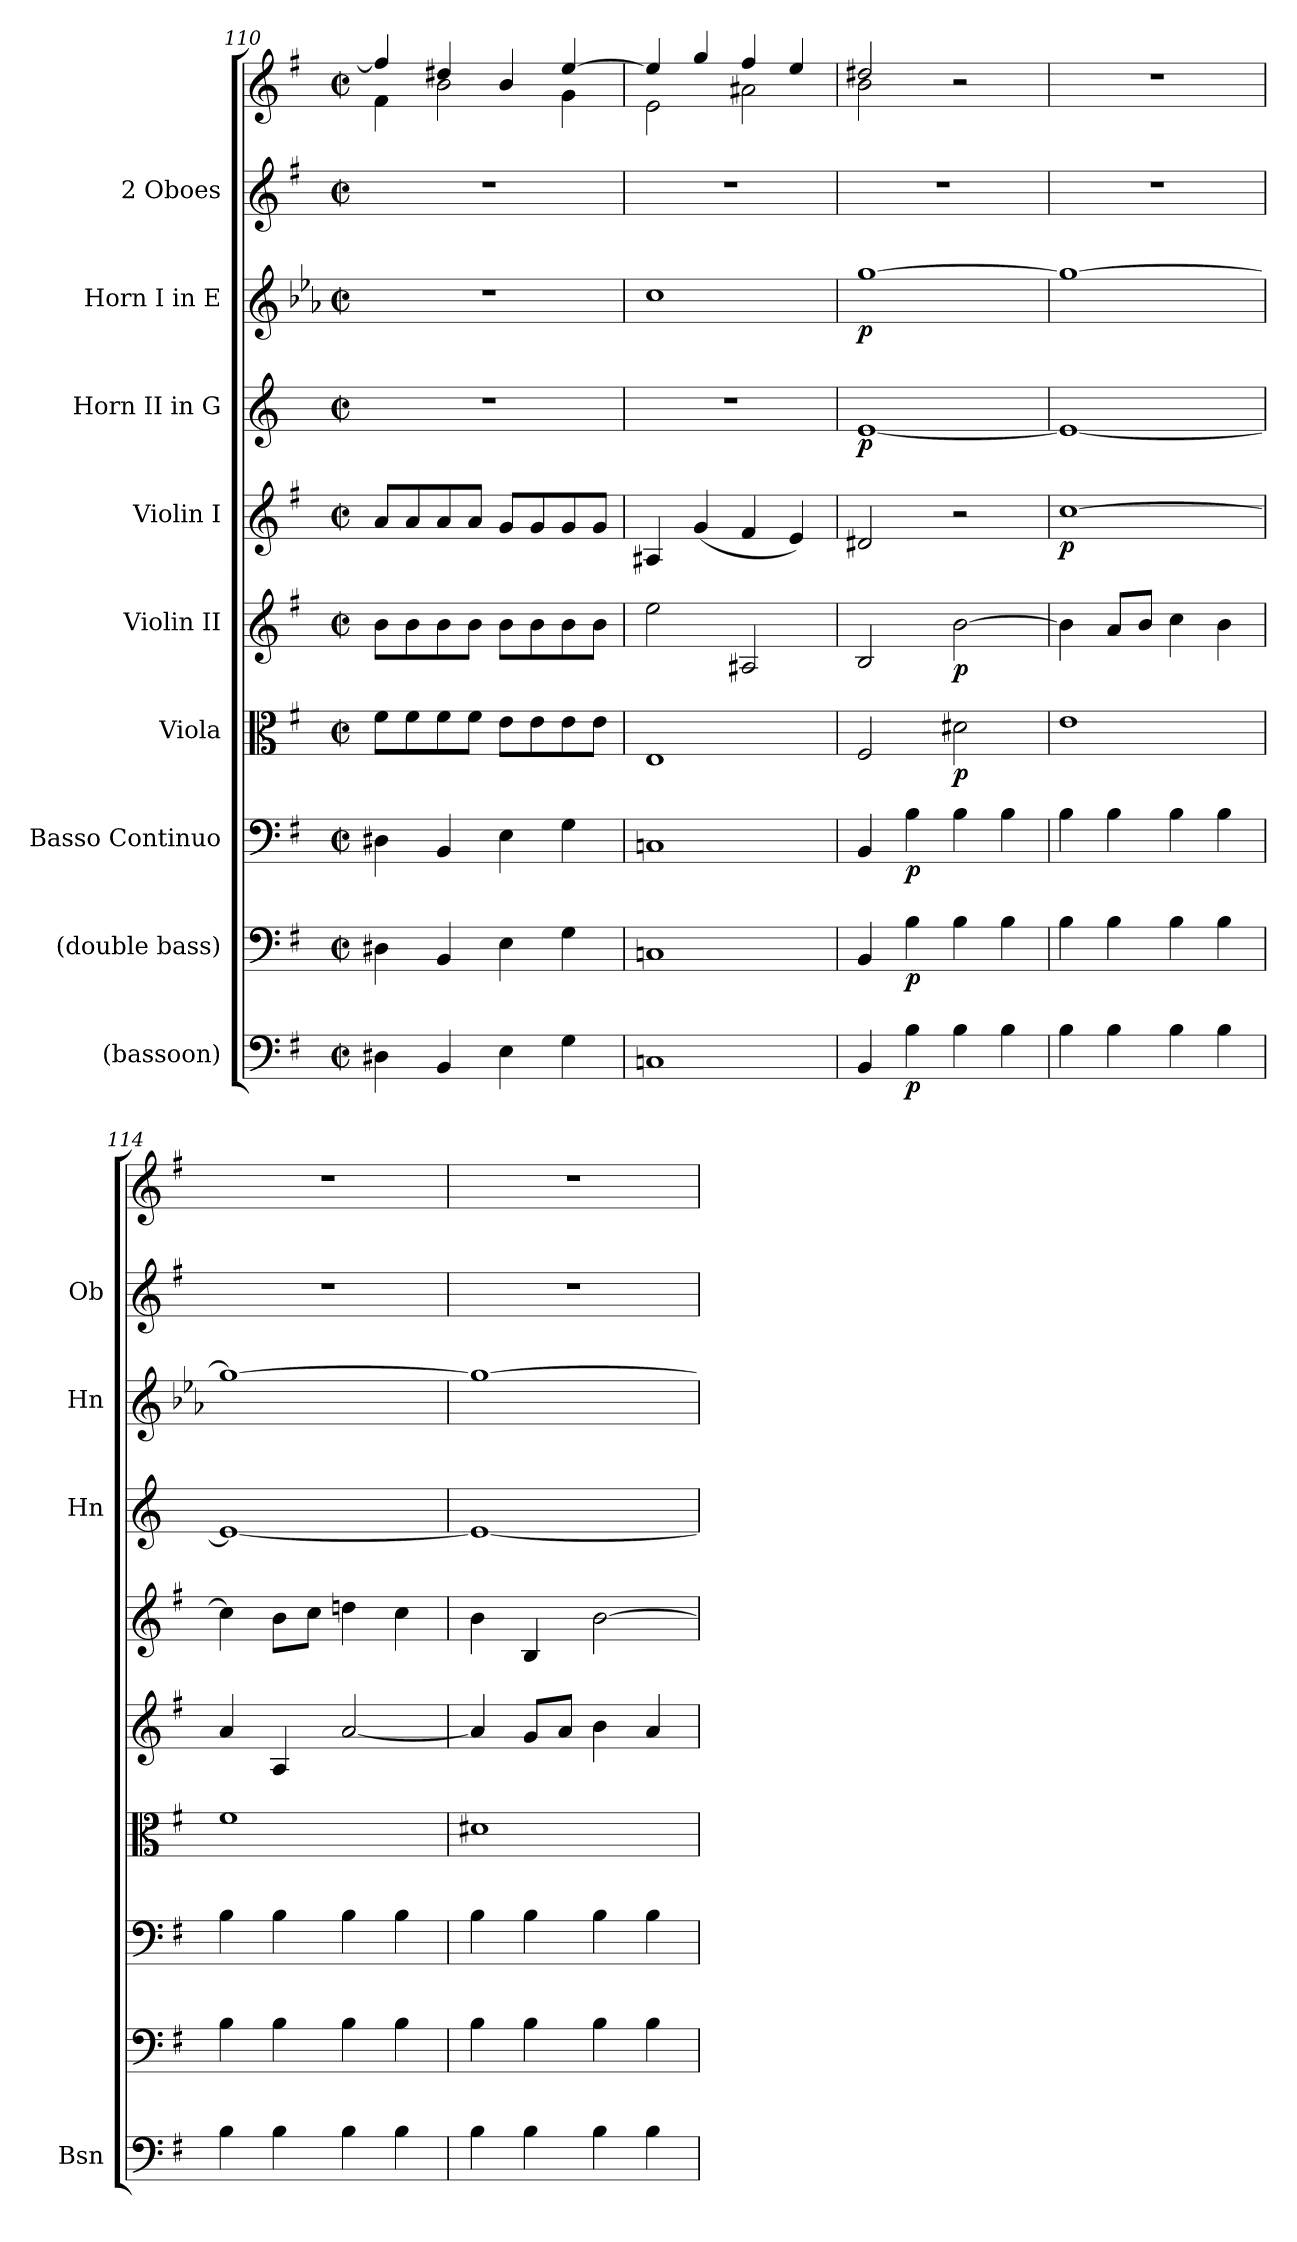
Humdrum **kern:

**kern	**dynam	**kern	**dynam	**kern	**dynam	**kern	**dynam	**kern	**dynam	**kern	**dynam	**kern	**dynam	**kern	**dynam	**kern	**kern
*part9	*part9	*part8	*part8	*part7	*part7	*part6	*part6	*part5	*part5	*part4	*part4	*part3	*part3	*part2	*part2	*part1	*part1
*staff10	*staff10	*staff9	*staff9	*staff8	*staff8	*staff7	*staff7	*staff6	*staff6	*staff5	*staff5	*staff4	*staff4	*staff3	*staff3	*staff2	*staff1
*I"(bassoon)	*	*I"(double bass)	*	*I"Basso Continuo	*	*I"Viola	*	*I"Violin II	*	*I"Violin I	*	*I"Horn II in G	*	*I"Horn I in E	*	*I"2 Oboes	*
*I'Bsn	*	*	*	*	*	*	*	*	*	*	*	*I'Hn	*	*I'Hn	*	*I'Ob	*
*clefF4	*	*clefF4	*	*clefF4	*	*clefC3	*	*clefG2	*	*clefG2	*	*clefG2	*	*clefG2	*	*clefG2	*clefG2
*	*	*ITrd7c12	*	*	*	*	*	*	*	*	*	*ITrd3c5	*	*ITrd5c8	*	*	*
*k[f#]	*	*k[f#]	*	*k[f#]	*	*k[f#]	*	*k[f#]	*	*k[f#]	*	*k[f#]	*	*k[f#]	*	*k[f#]	*k[f#]
*M2/2	*	*M2/2	*	*M2/2	*	*M2/2	*	*M2/2	*	*M2/2	*	*M2/2	*	*M2/2	*	*M2/2	*M2/2
*met(c|)	*	*met(c|)	*	*met(c|)	*	*met(c|)	*	*met(c|)	*	*met(c|)	*	*met(c|)	*	*met(c|)	*	*met(c|)	*met(c|)
=110	=110	=110	=110	=110	=110	=110	=110	=110	=110	=110	=110	=110	=110	=110	=110	=110	=110
*	*	*	*	*	*	*	*	*	*	*	*	*	*	*	*	*	*^
4D#X\	.	4DD#X\	.	4D#X\	.	8f#\L	.	8b\L	.	8a/L	.	1r	.	1r	.	1r	4ff#/]	4f#\
.	.	.	.	.	.	8f#\	.	8b\	.	8a/	.	.	.	.	.	.	.	.
4BB/	.	4BBB/	.	4BB/	.	8f#\	.	8b\	.	8a/	.	.	.	.	.	.	4dd#X/	2b\
.	.	.	.	.	.	8f#\J	.	8b\J	.	8a/J	.	.	.	.	.	.	.	.
4E\	.	4EE\	.	4E\	.	8e\L	.	8b\L	.	8g/L	.	.	.	.	.	.	4b/	.
.	.	.	.	.	.	8e\	.	8b\	.	8g/	.	.	.	.	.	.	.	.
4G\	.	4GG\	.	4G\	.	8e\	.	8b\	.	8g/	.	.	.	.	.	.	[4ee/	4g\
.	.	.	.	.	.	8e\J	.	8b\J	.	8g/J	.	.	.	.	.	.	.	.
=111	=111	=111	=111	=111	=111	=111	=111	=111	=111	=111	=111	=111	=111	=111	=111	=111	=111	=111
1Cn	.	1CCn	.	1Cn	.	1E	.	2ee\	.	4A#X/	.	1r	.	1e	.	1r	4ee/]	2e\
.	.	.	.	.	.	.	.	.	.	(<4g/	.	.	.	.	.	.	4gg/	.
.	.	.	.	.	.	.	.	2A#X/	.	4f#/	.	.	.	.	.	.	4ff#/	2a#X\
.	.	.	.	.	.	.	.	.	.	4e/)	.	.	.	.	.	.	4ee/	.
!!LO:LB:g=z	!!
=112	=112	=112	=112	=112	=112	=112	=112	=112	=112	=112	=112	=112	=112	=112	=112	=112	=112	=112
!	!	!	!	!	!	!	!	!	!	!	!	!	!LO:DY:b	!	!LO:DY:b	!	!	!
4BB/	.	4BBB/	.	4BB/	.	2F#/	.	2B/	.	2d#X/	.	[1B	p	[1b	p	1r	2dd#X/	2b\
!	!LO:DY:b	!	!LO:DY:b	!	!LO:DY:b	!	!	!	!	!	!	!	!	!	!	!	!	!
4B\	p	4BB\	p	4B\	p	.	.	.	.	.	.	.	.	.	.	.	.	.
!	!	!	!	!	!	!	!LO:DY:b	!	!LO:DY:b	!	!	!	!	!	!	!	!	!
4B\	.	4BB\	.	4B\	.	2d#X\	p	[2b\	p	2r	.	.	.	.	.	.	2r	2ryy
4B\	.	4BB\	.	4B\	.	.	.	.	.	.	.	.	.	.	.	.	.	.
*	*	*	*	*	*	*	*	*	*	*	*	*	*	*	*	*	*v	*v
=113	=113	=113	=113	=113	=113	=113	=113	=113	=113	=113	=113	=113	=113	=113	=113	=113	=113
!	!	!	!	!	!	!	!	!	!	!	!LO:DY:b	!	!	!	!	!	!
4B\	.	4BB\	.	4B\	.	1e	.	4b\]	.	[1cc	p	1B_	.	1b_	.	1r	1r
4B\	.	4BB\	.	4B\	.	.	.	8a/L	.	.	.	.	.	.	.	.	.
.	.	.	.	.	.	.	.	8b/J	.	.	.	.	.	.	.	.	.
4B\	.	4BB\	.	4B\	.	.	.	4cc\	.	.	.	.	.	.	.	.	.
4B\	.	4BB\	.	4B\	.	.	.	4b\	.	.	.	.	.	.	.	.	.
=114	=114	=114	=114	=114	=114	=114	=114	=114	=114	=114	=114	=114	=114	=114	=114	=114	=114
4B\	.	4BB\	.	4B\	.	1f#	.	4a/	.	4cc\]	.	1B_	.	1b_	.	1r	1r
4B\	.	4BB\	.	4B\	.	.	.	4A/	.	8b\L	.	.	.	.	.	.	.
.	.	.	.	.	.	.	.	.	.	8cc\J	.	.	.	.	.	.	.
4B\	.	4BB\	.	4B\	.	.	.	[2a/	.	4ddn\	.	.	.	.	.	.	.
4B\	.	4BB\	.	4B\	.	.	.	.	.	4cc\	.	.	.	.	.	.	.
=115	=115	=115	=115	=115	=115	=115	=115	=115	=115	=115	=115	=115	=115	=115	=115	=115	=115
4B\	.	4BB\	.	4B\	.	1d#X	.	4a/]	.	4b\	.	1B_	.	1b_	.	1r	1r
4B\	.	4BB\	.	4B\	.	.	.	8g/L	.	4B/	.	.	.	.	.	.	.
.	.	.	.	.	.	.	.	8a/J	.	.	.	.	.	.	.	.	.
4B\	.	4BB\	.	4B\	.	.	.	4b\	.	[2b\	.	.	.	.	.	.	.
4B\	.	4BB\	.	4B\	.	.	.	4a/	.	.	.	.	.	.	.	.	.
=	=	=	=	=	=	=	=	=	=	=	=	=	=	=	=	=	=
*-	*-	*-	*-	*-	*-	*-	*-	*-	*-	*-	*-	*-	*-	*-	*-	*-	*-
